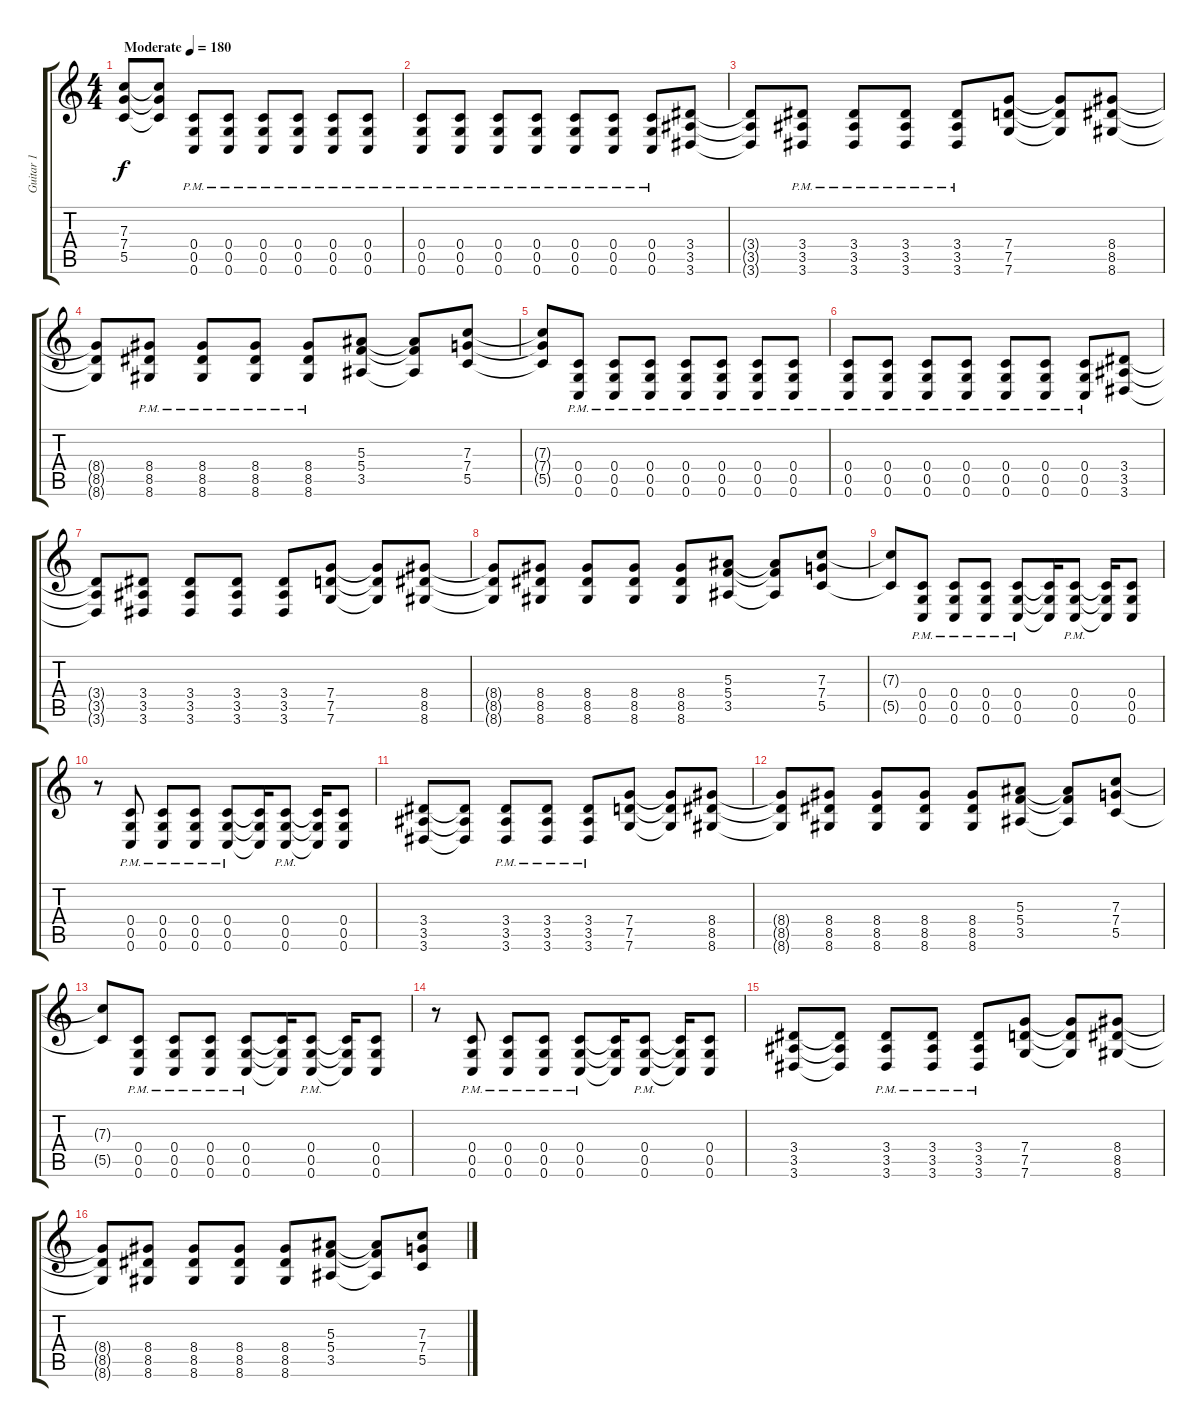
\track ("Guitar 1" "Guitar 1") {instrument distortionguitar}
\staff {score tabs}
\tuning (D4 A3 F3 C3 G2 C2) {hide}
\ts (4 4)
\tempo (180 "Moderate")
\clef g2
\ks c
(7.3 7.4 5.5).8{dy f instrument distortionguitar} (7.3{t} 7.4{t} 5.5{t}).8 (0.4{pm} 0.5{pm} 0.6{pm}).8 (0.4{pm} 0.5{pm} 0.6{pm}).8 (0.4{pm} 0.5{pm} 0.6{pm}).8 (0.4{pm} 0.5{pm} 0.6{pm}).8 (0.4{pm} 0.5{pm} 0.6{pm}).8 (0.4{pm} 0.5{pm} 0.6{pm}).8 |
(0.4{pm} 0.5{pm} 0.6{pm}).8 (0.4{pm} 0.5{pm} 0.6{pm}).8 (0.4{pm} 0.5{pm} 0.6{pm}).8 (0.4{pm} 0.5{pm} 0.6{pm}).8 (0.4{pm} 0.5{pm} 0.6{pm}).8 (0.4{pm} 0.5{pm} 0.6{pm}).8 (0.4{pm} 0.5{pm} 0.6{pm}).8 (3.4 3.5 3.6).8 |
(3.4{t} 3.5{t} 3.6{t}).8 (3.4{pm} 3.5{pm} 3.6{pm}).8 (3.4{pm} 3.5{pm} 3.6{pm}).8 (3.4{pm} 3.5{pm} 3.6{pm}).8 (3.4{pm} 3.5{pm} 3.6{pm}).8 (7.4 7.5 7.6).8 (7.4{t} 7.5{t} 7.6{t}).8 (8.4 8.5 8.6).8 |
(8.4{t} 8.5{t} 8.6{t}).8 (8.4{pm} 8.5{pm} 8.6{pm}).8 (8.4{pm} 8.5{pm} 8.6{pm}).8 (8.4{pm} 8.5{pm} 8.6{pm}).8 (8.4{pm} 8.5{pm} 8.6{pm}).8 (5.3 5.4 3.5).8 (5.3{t} 5.4{t} 3.5{t}).8 (7.3 7.4 5.5).8 |
(7.3{t} 7.4{t} 5.5{t}).8 (0.4{pm} 0.5{pm} 0.6{pm}).8 (0.4{pm} 0.5{pm} 0.6{pm}).8 (0.4{pm} 0.5{pm} 0.6{pm}).8 (0.4{pm} 0.5{pm} 0.6{pm}).8 (0.4{pm} 0.5{pm} 0.6{pm}).8 (0.4{pm} 0.5{pm} 0.6{pm}).8 (0.4{pm} 0.5{pm} 0.6{pm}).8 |
(0.4{pm} 0.5{pm} 0.6{pm}).8 (0.4{pm} 0.5{pm} 0.6{pm}).8 (0.4{pm} 0.5{pm} 0.6{pm}).8 (0.4{pm} 0.5{pm} 0.6{pm}).8 (0.4{pm} 0.5{pm} 0.6{pm}).8 (0.4{pm} 0.5{pm} 0.6{pm}).8 (0.4{pm} 0.5{pm} 0.6{pm}).8 (3.4 3.5 3.6).8 |
(3.4{t} 3.5{t} 3.6{t}).8 (3.4 3.5 3.6).8 (3.4 3.5 3.6).8 (3.4 3.5 3.6).8 (3.4 3.5 3.6).8 (7.4 7.5 7.6).8 (7.4{t} 7.5{t} 7.6{t}).8 (8.4 8.5 8.6).8 |
(8.4{t} 8.5{t} 8.6{t}).8 (8.4 8.5 8.6).8 (8.4 8.5 8.6).8 (8.4 8.5 8.6).8 (8.4 8.5 8.6).8 (5.3 5.4 3.5).8 (5.3{t} 5.4{t} 3.5{t}).8 (7.3 7.4 5.5).8 |
(7.3{t} 5.5{t}).8 (0.4{pm} 0.5{pm} 0.6{pm}).8 (0.4{pm} 0.5{pm} 0.6{pm}).8 (0.4{pm} 0.5{pm} 0.6{pm}).8 (0.4{pm} 0.5{pm} 0.6{pm}).8 (0.4{t} 0.5{t} 0.6{t}).16 (0.4{pm} 0.5{pm} 0.6{pm}).8 (0.4{t} 0.5{t} 0.6{t}).16 (0.4 0.5 0.6).8 |
r.8 (0.4{pm} 0.5{pm} 0.6{pm}).8 (0.4{pm} 0.5{pm} 0.6{pm}).8 (0.4{pm} 0.5{pm} 0.6{pm}).8 (0.4{pm} 0.5{pm} 0.6{pm}).8 (0.4{t} 0.5{t} 0.6{t}).16 (0.4{pm} 0.5{pm} 0.6{pm}).8 (0.4{t} 0.5{t} 0.6{t}).16 (0.4 0.5 0.6).8 |
(3.4 3.5 3.6).8 (3.4{t} 3.5{t} 3.6{t}).8 (3.4{pm} 3.5{pm} 3.6{pm}).8 (3.4{pm} 3.5{pm} 3.6{pm}).8 (3.4{pm} 3.5{pm} 3.6{pm}).8 (7.4 7.5 7.6).8 (7.4{t} 7.5{t} 7.6{t}).8 (8.4 8.5 8.6).8 |
(8.4{t} 8.5{t} 8.6{t}).8 (8.4 8.5 8.6).8 (8.4 8.5 8.6).8 (8.4 8.5 8.6).8 (8.4 8.5 8.6).8 (5.3 5.4 3.5).8 (5.3{t} 5.4{t} 3.5{t}).8 (7.3 7.4 5.5).8 |
(7.3{t} 5.5{t}).8 (0.4{pm} 0.5{pm} 0.6{pm}).8 (0.4{pm} 0.5{pm} 0.6{pm}).8 (0.4{pm} 0.5{pm} 0.6{pm}).8 (0.4{pm} 0.5{pm} 0.6{pm}).8 (0.4{t} 0.5{t} 0.6{t}).16 (0.4{pm} 0.5{pm} 0.6{pm}).8 (0.4{t} 0.5{t} 0.6{t}).16 (0.4 0.5 0.6).8 |
r.8 (0.4{pm} 0.5{pm} 0.6{pm}).8 (0.4{pm} 0.5{pm} 0.6{pm}).8 (0.4{pm} 0.5{pm} 0.6{pm}).8 (0.4{pm} 0.5{pm} 0.6{pm}).8 (0.4{t} 0.5{t} 0.6{t}).16 (0.4{pm} 0.5{pm} 0.6{pm}).8 (0.4{t} 0.5{t} 0.6{t}).16 (0.4 0.5 0.6).8 |
(3.4 3.5 3.6).8 (3.4{t} 3.5{t} 3.6{t}).8 (3.4{pm} 3.5{pm} 3.6{pm}).8 (3.4{pm} 3.5{pm} 3.6{pm}).8 (3.4{pm} 3.5{pm} 3.6{pm}).8 (7.4 7.5 7.6).8 (7.4{t} 7.5{t} 7.6{t}).8 (8.4 8.5 8.6).8 |
(8.4{t} 8.5{t} 8.6{t}).8 (8.4 8.5 8.6).8 (8.4 8.5 8.6).8 (8.4 8.5 8.6).8 (8.4 8.5 8.6).8 (5.3 5.4 3.5).8 (5.3{t} 5.4{t} 3.5{t}).8 (7.3 7.4 5.5).8
